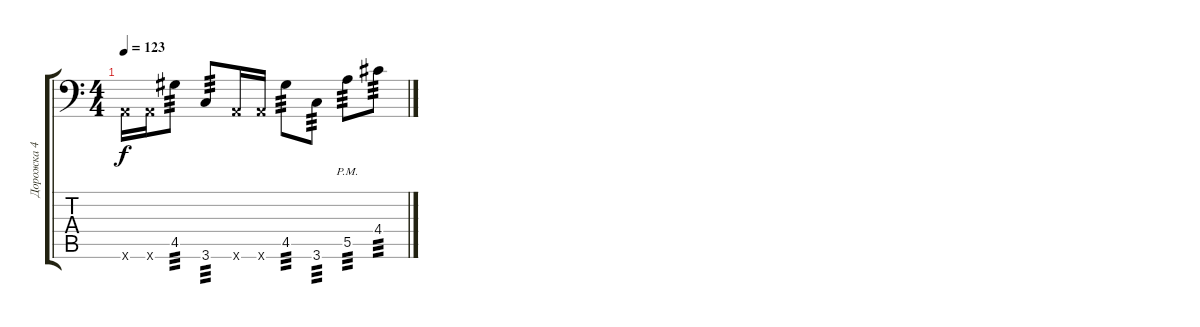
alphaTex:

\track ("Дорожка 4" "Дорожка 4") {instrument distortionguitar}
\staff {score tabs}
\tuning (B3 Gb3 D3 A2 E2 A1) {hide}
\ts (4 4)
\tempo 123
\clef f4
\ks c
0.6{x}.16{dy f} 0.6{x}.16 4.5.8{tp 3} 3.6.8{tp 3} 0.6{x}.16 0.6{x}.16 4.5.8{tp 3} 3.6.8{tp 3} 5.5{pm}.8{tp 3} 4.4.8{tp 3}
